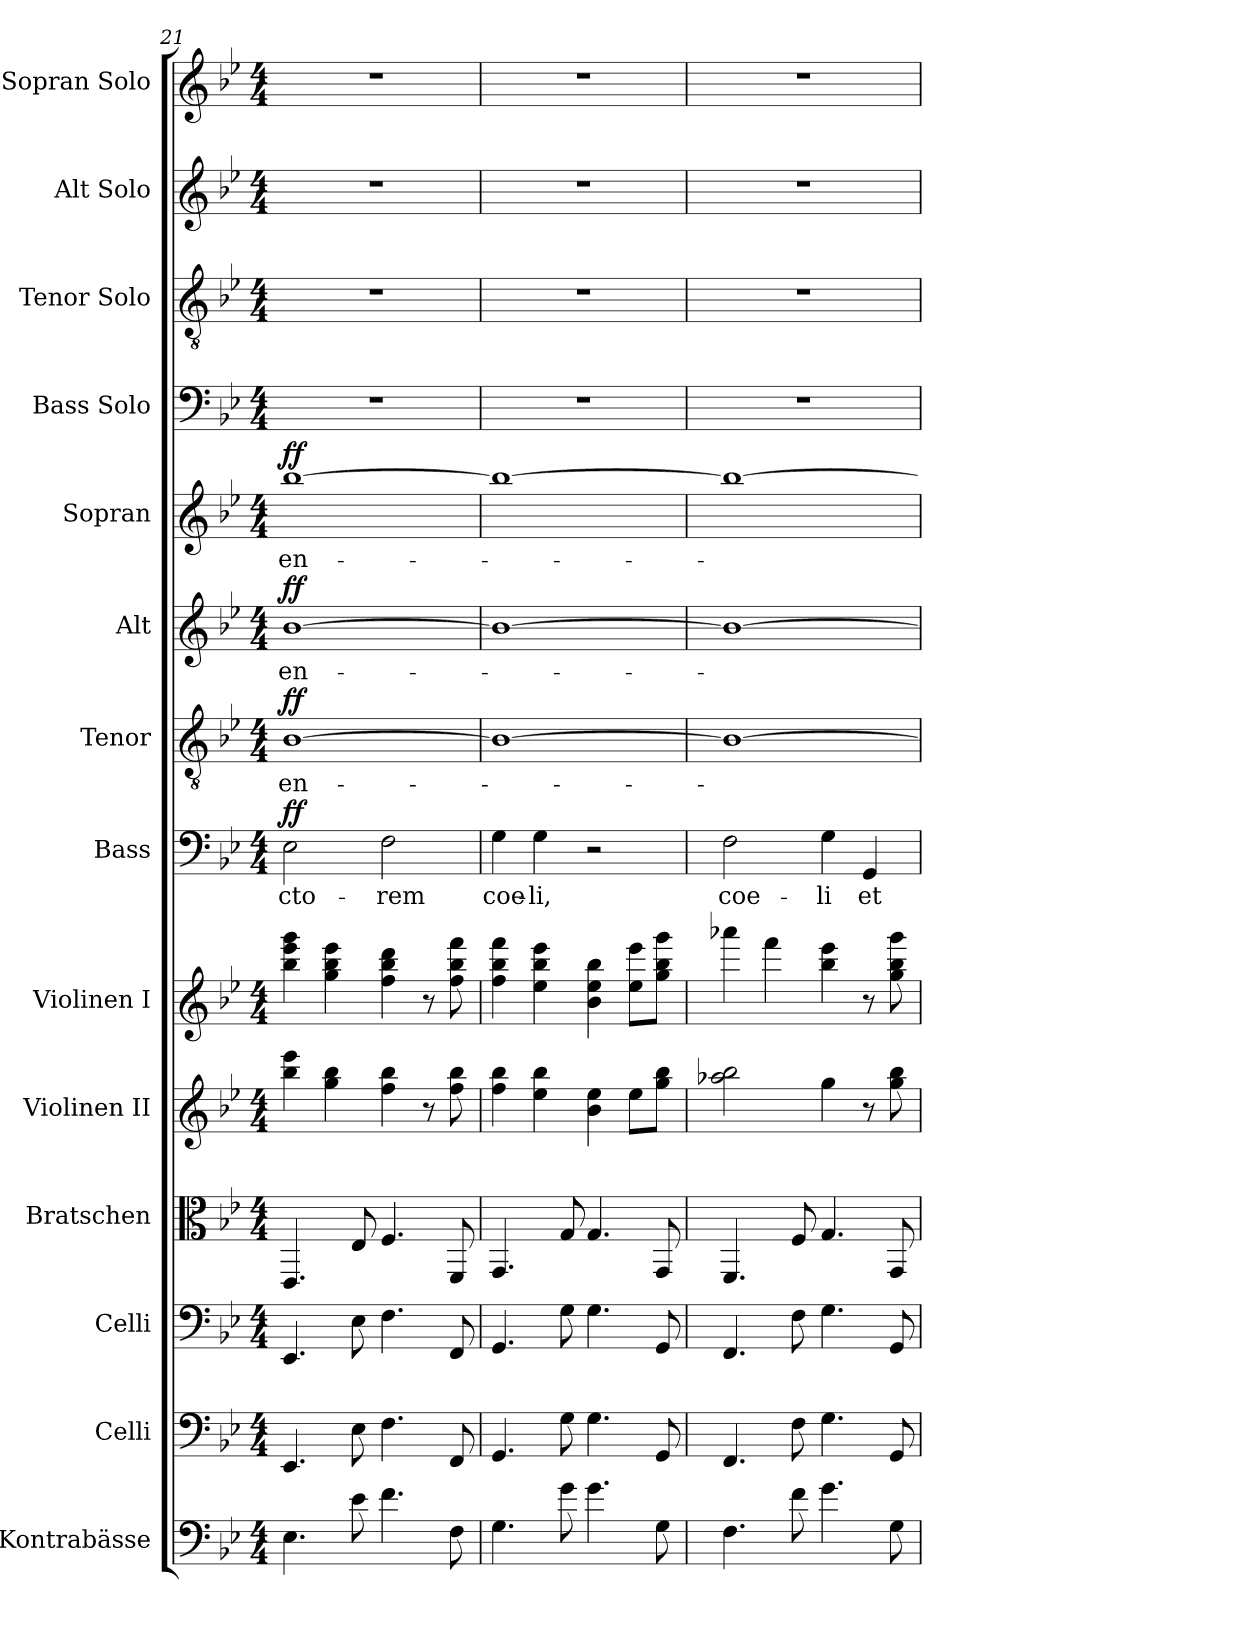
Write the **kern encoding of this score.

**kern	**kern	**kern	**kern	**kern	**kern	**kern	**text	**dynam	**kern	**text	**dynam	**kern	**text	**dynam	**kern	**text	**dynam	**kern	**kern	**kern	**kern
*part14	*part13	*part12	*part11	*part10	*part9	*part8	*part8	*part8	*part7	*part7	*part7	*part6	*part6	*part6	*part5	*part5	*part5	*part4	*part3	*part2	*part1
*staff14	*staff13	*staff12	*staff11	*staff10	*staff9	*staff8	*staff8	*staff8	*staff7	*staff7	*staff7	*staff6	*staff6	*staff6	*staff5	*staff5	*staff5	*staff4	*staff3	*staff2	*staff1
*I"Kontrabässe	*I"Celli	*I"Celli	*I"Bratschen	*I"Violinen II	*I"Violinen I	*I"Bass	*	*	*I"Tenor	*	*	*I"Alt	*	*	*I"Sopran	*	*	*I"Bass Solo	*I"Tenor Solo	*I"Alt Solo	*I"Sopran Solo
*	*I'Cl.	*	*	*	*I'Vl.	*I'B.	*	*	*I'T.	*	*	*I'A.	*	*	*I'S.	*	*	*I'B.S.	*I'T.S.	*I'A.S.	*I'S.S.
*clefF4	*clefF4	*clefF4	*clefC3	*clefG2	*clefG2	*clefF4	*	*	*clefGv2	*	*	*clefG2	*	*	*clefG2	*	*	*clefF4	*clefGv2	*clefG2	*clefG2
*ITrd7c12	*	*	*	*	*	*	*	*	*	*	*	*	*	*	*	*	*	*	*	*	*
*k[b-e-]	*k[b-e-]	*k[b-e-]	*k[b-e-]	*k[b-e-]	*k[b-e-]	*k[b-e-]	*	*	*k[b-e-]	*	*	*k[b-e-]	*	*	*k[b-e-]	*	*	*k[b-e-]	*k[b-e-]	*k[b-e-]	*k[b-e-]
*B-:	*B-:	*B-:	*B-:	*B-:	*B-:	*B-:	*	*	*B-:	*	*	*B-:	*	*	*B-:	*	*	*B-:	*B-:	*B-:	*B-:
*M4/4	*M4/4	*M4/4	*M4/4	*M4/4	*M4/4	*M4/4	*	*	*M4/4	*	*	*M4/4	*	*	*M4/4	*	*	*M4/4	*M4/4	*M4/4	*M4/4
=21	=21	=21	=21	=21	=21	=21	=21	=21	=21	=21	=21	=21	=21	=21	=21	=21	=21	=21	=21	=21	=21
!	!	!	!	!	!	!	!LO:LY:b	!LO:DY:a	!	!LO:LY:b	!LO:DY:a	!	!LO:LY:b	!LO:DY:a	!	!LO:LY:b	!LO:DY:a	!	!	!	!
4.EE-\	4.EE-/	4.EE-/	4.EE-/	4bb-\ 4eee-\	4bb-\ 4eee-\ 4ggg\	2E-\	-cto-	ff	[1B-	-en-	ff	[1b-	-en-	ff	[1bb-	en-	ff	1r	1r	1r	1r
.	.	.	.	4gg\ 4bb-\	4gg\ 4bb-\ 4eee-\	.	.	.	.	.	.	.	.	.	.	.	.	.	.	.	.
8E-\	8E-\	8E-\	8E-/	.	.	.	.	.	.	.	.	.	.	.	.	.	.	.	.	.	.
!	!	!	!	!	!	!	!LO:LY:b	!	!	!	!	!	!	!	!	!	!	!	!	!	!
4.F\	4.F\	4.F\	4.F/	4ff\ 4bb-\	4ff\ 4bb-\ 4ddd\	2F\	rem	.	.	.	.	.	.	.	.	.	.	.	.	.	.
.	.	.	.	8r	8r	.	.	.	.	.	.	.	.	.	.	.	.	.	.	.	.
8FF\	8FF/	8FF/	8FF/	8ff\ 8bb-\	8ff\ 8bb-\ 8fff\	.	.	.	.	.	.	.	.	.	.	.	.	.	.	.	.
=22	=22	=22	=22	=22	=22	=22	=22	=22	=22	=22	=22	=22	=22	=22	=22	=22	=22	=22	=22	=22	=22
!	!	!	!	!	!	!	!LO:LY:b	!	!	!	!	!	!	!	!	!	!	!	!	!	!
4.GG\	4.GG/	4.GG/	4.GG/	4ff\ 4bb-\	4ff\ 4bb-\ 4fff\	4G\	-coe-	.	1B-_	.	.	1b-_	.	.	1bb-_	.	.	1r	1r	1r	1r
!	!	!	!	!	!	!	!LO:LY:b	!	!	!	!	!	!	!	!	!	!	!	!	!	!
.	.	.	.	4ee-\ 4bb-\	4ee-\ 4bb-\ 4eee-\	4G\	li,	.	.	.	.	.	.	.	.	.	.	.	.	.	.
8G\	8G\	8G\	8G/	.	.	.	.	.	.	.	.	.	.	.	.	.	.	.	.	.	.
4.G\	4.G\	4.G\	4.G/	4b-\ 4ee-\	4b-\ 4ee-\ 4bb-\	2r	.	.	.	.	.	.	.	.	.	.	.	.	.	.	.
.	.	.	.	8ee-\L	8ee-\ 8eee-\L	.	.	.	.	.	.	.	.	.	.	.	.	.	.	.	.
8GG\	8GG/	8GG/	8GG/	8gg\ 8bb-\J	8gg\ 8bb-\ 8ggg\J	.	.	.	.	.	.	.	.	.	.	.	.	.	.	.	.
=23	=23	=23	=23	=23	=23	=23	=23	=23	=23	=23	=23	=23	=23	=23	=23	=23	=23	=23	=23	=23	=23
!	!	!	!	!	!	!	!LO:LY:b	!	!	!	!	!	!	!	!	!	!	!	!	!	!
4.FF\	4.FF/	4.FF/	4.FF/	2aa-X\ 2bb-\	4aaa-X\	2F\	-coe-	.	1B-_	.	.	1b-_	.	.	1bb-_	.	.	1r	1r	1r	1r
.	.	.	.	.	4fff\	.	.	.	.	.	.	.	.	.	.	.	.	.	.	.	.
8F\	8F\	8F\	8F/	.	.	.	.	.	.	.	.	.	.	.	.	.	.	.	.	.	.
!	!	!	!	!	!	!	!LO:LY:b	!	!	!	!	!	!	!	!	!	!	!	!	!	!
4.G\	4.G\	4.G\	4.G/	4gg\	4bb-\ 4eee-\	4G\	li	.	.	.	.	.	.	.	.	.	.	.	.	.	.
!	!	!	!	!	!	!	!LO:LY:b	!	!	!	!	!	!	!	!	!	!	!	!	!	!
.	.	.	.	8r	8r	4GG/	et	.	.	.	.	.	.	.	.	.	.	.	.	.	.
8GG\	8GG/	8GG/	8GG/	8gg\ 8bb-\	8gg\ 8bb-\ 8ggg\	.	.	.	.	.	.	.	.	.	.	.	.	.	.	.	.
=	=	=	=	=	=	=	=	=	=	=	=	=	=	=	=	=	=	=	=	=	=
*-	*-	*-	*-	*-	*-	*-	*-	*-	*-	*-	*-	*-	*-	*-	*-	*-	*-	*-	*-	*-	*-
